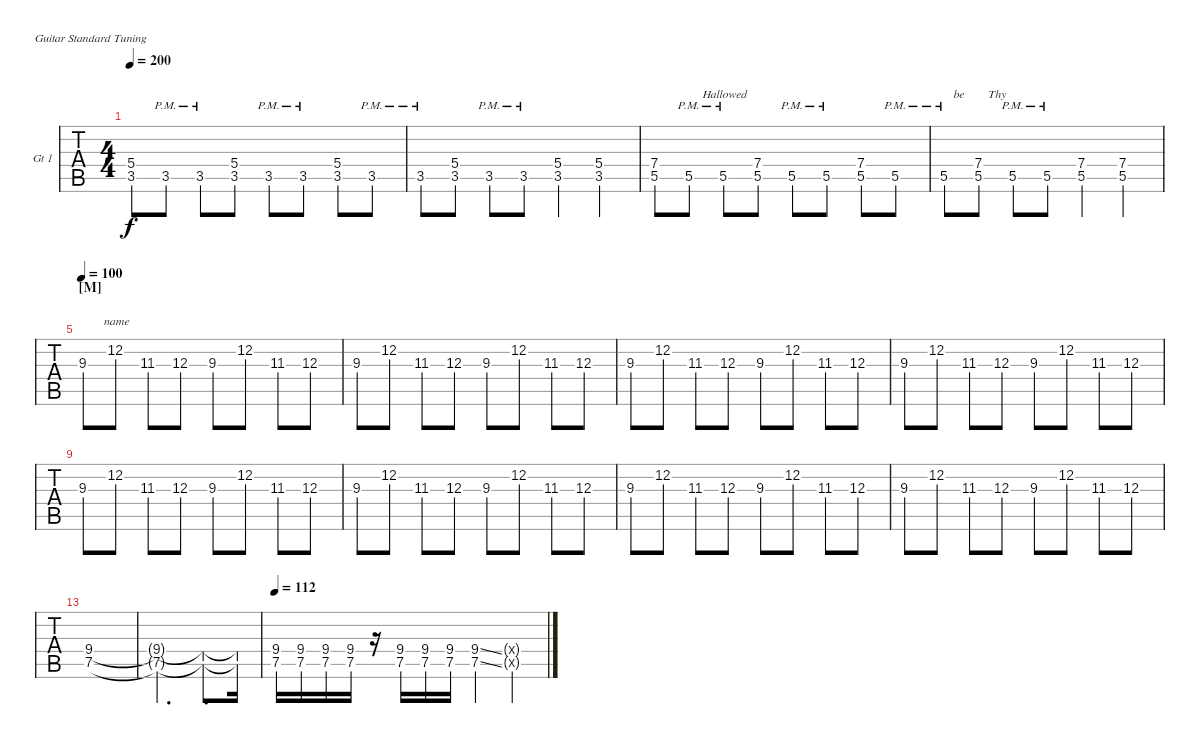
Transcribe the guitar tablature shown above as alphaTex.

\bracketExtendMode nobrackets
\firstSystemTrackNameOrientation horizontal
\otherSystemsTrackNameOrientation horizontal
\defaultBarNumberDisplay FirstOfSystem
\track ("Guitar 1" "Gt 1") {instrument distortionguitar}
\staff {tabs}
\tuning (E4 B3 G3 D3 A2 E2)
\ts (4 4)
\tempo 200
\clef g2
\ks c
(5.4 3.5).8{lyrics (0 "") lyrics (1 "") lyrics (2 "") lyrics (3 "") lyrics (4 "") dy f} 3.5{pm}.8{lyrics (0 "") lyrics (1 "") lyrics (2 "") lyrics (3 "") lyrics (4 "")} 3.5{pm}.8{lyrics (0 "") lyrics (1 "") lyrics (2 "") lyrics (3 "") lyrics (4 "")} (5.4 3.5).8{lyrics (0 "") lyrics (1 "") lyrics (2 "") lyrics (3 "") lyrics (4 "")} 3.5{pm}.8{lyrics (0 "") lyrics (1 "") lyrics (2 "") lyrics (3 "") lyrics (4 "")} 3.5{pm}.8{lyrics (0 "") lyrics (1 "") lyrics (2 "") lyrics (3 "") lyrics (4 "")} (5.4 3.5).8{lyrics (0 "") lyrics (1 "") lyrics (2 "") lyrics (3 "") lyrics (4 "")} 3.5{pm}.8{lyrics (0 "") lyrics (1 "") lyrics (2 "") lyrics (3 "") lyrics (4 "")} |
3.5{pm}.8{lyrics (0 "") lyrics (1 "") lyrics (2 "") lyrics (3 "") lyrics (4 "")} (5.4 3.5).8{lyrics (0 "") lyrics (1 "") lyrics (2 "") lyrics (3 "") lyrics (4 "")} 3.5{pm}.8{lyrics (0 "") lyrics (1 "") lyrics (2 "") lyrics (3 "") lyrics (4 "")} 3.5{pm}.8{lyrics (0 "") lyrics (1 "") lyrics (2 "") lyrics (3 "") lyrics (4 "")} (5.4 3.5).4{lyrics (0 "") lyrics (1 "") lyrics (2 "") lyrics (3 "") lyrics (4 "")} (5.4 3.5).4{lyrics (0 "") lyrics (1 "") lyrics (2 "") lyrics (3 "") lyrics (4 "")} |
(7.4 5.5).8{lyrics (0 "") lyrics (1 "") lyrics (2 "") lyrics (3 "") lyrics (4 "")} 5.5{pm}.8{lyrics (0 "") lyrics (1 "") lyrics (2 "") lyrics (3 "") lyrics (4 "")} 5.5{pm}.8{lyrics (0 "") lyrics (1 "") lyrics (2 "") lyrics (3 "") lyrics (4 " Hallowed ")} (7.4 5.5).8{lyrics (0 "") lyrics (1 "") lyrics (2 "") lyrics (3 "") lyrics (4 "")} 5.5{pm}.8{lyrics (0 "") lyrics (1 "") lyrics (2 "") lyrics (3 "") lyrics (4 "")} 5.5{pm}.8{lyrics (0 "") lyrics (1 "") lyrics (2 "") lyrics (3 "") lyrics (4 "")} (7.4 5.5).8{lyrics (0 "") lyrics (1 "") lyrics (2 "") lyrics (3 "") lyrics (4 "")} 5.5{pm}.8{lyrics (0 "") lyrics (1 "") lyrics (2 "") lyrics (3 "") lyrics (4 "")} |
5.5{pm}.8{lyrics (0 "") lyrics (1 "") lyrics (2 "") lyrics (3 "") lyrics (4 "")} (7.4 5.5).8{lyrics (0 "") lyrics (1 "") lyrics (2 "") lyrics (3 "") lyrics (4 " be        Thy")} 5.5{pm}.8{lyrics (0 "") lyrics (1 "") lyrics (2 "") lyrics (3 "") lyrics (4 "")} 5.5{pm}.8{lyrics (0 "") lyrics (1 "") lyrics (2 "") lyrics (3 "") lyrics (4 "")} (7.4 5.5).4{lyrics (0 "") lyrics (1 "") lyrics (2 "") lyrics (3 "") lyrics (4 "")} (7.4 5.5).4{lyrics (0 "") lyrics (1 "") lyrics (2 "") lyrics (3 "") lyrics (4 "")} |
\section ("M" "")
\tempo 100
9.3.8{lyrics (0 "") lyrics (1 "") lyrics (2 "") lyrics (3 "") lyrics (4 "")} 12.2.8{lyrics (0 "") lyrics (1 "") lyrics (2 "") lyrics (3 "") lyrics (4 " name")} 11.3.8{lyrics (0 "") lyrics (1 "") lyrics (2 "") lyrics (3 "") lyrics (4 "")} 12.3.8{lyrics (0 "") lyrics (1 "") lyrics (2 "") lyrics (3 "") lyrics (4 "")} 9.3.8{lyrics (0 "") lyrics (1 "") lyrics (2 "") lyrics (3 "") lyrics (4 "")} 12.2.8{lyrics (0 "") lyrics (1 "") lyrics (2 "") lyrics (3 "") lyrics (4 "")} 11.3.8{lyrics (0 "") lyrics (1 "") lyrics (2 "") lyrics (3 "") lyrics (4 "")} 12.3.8{lyrics (0 "") lyrics (1 "") lyrics (2 "") lyrics (3 "") lyrics (4 "")} |
9.3.8 12.2.8 11.3.8 12.3.8 9.3.8 12.2.8 11.3.8 12.3.8 |
9.3.8 12.2.8 11.3.8 12.3.8 9.3.8 12.2.8 11.3.8 12.3.8 |
9.3.8 12.2.8 11.3.8 12.3.8 9.3.8 12.2.8 11.3.8 12.3.8 |
9.3.8 12.2.8 11.3.8 12.3.8 9.3.8 12.2.8 11.3.8 12.3.8 |
9.3.8 12.2.8 11.3.8 12.3.8 9.3.8 12.2.8 11.3.8 12.3.8 |
9.3.8 12.2.8 11.3.8 12.3.8 9.3.8 12.2.8 11.3.8 12.3.8 |
9.3.8 12.2.8 11.3.8 12.3.8 9.3.8 12.2.8 11.3.8 12.3.8 |
(9.4 7.5).1 |
(9.4{t} 7.5{t}).2{d} (9.4{t} 7.5{t}).8{d} (9.4{t} 7.5{t}).16 |
\tempo 112
(9.4 7.5).16 (9.4 7.5).16 (9.4 7.5).16 (9.4 7.5).16 r.16 (9.4 7.5).16 (9.4 7.5).16 (9.4 7.5).16 (9.4{ss} 7.5{ss}).4 (0.4{g x} 0.5{g x}).4
